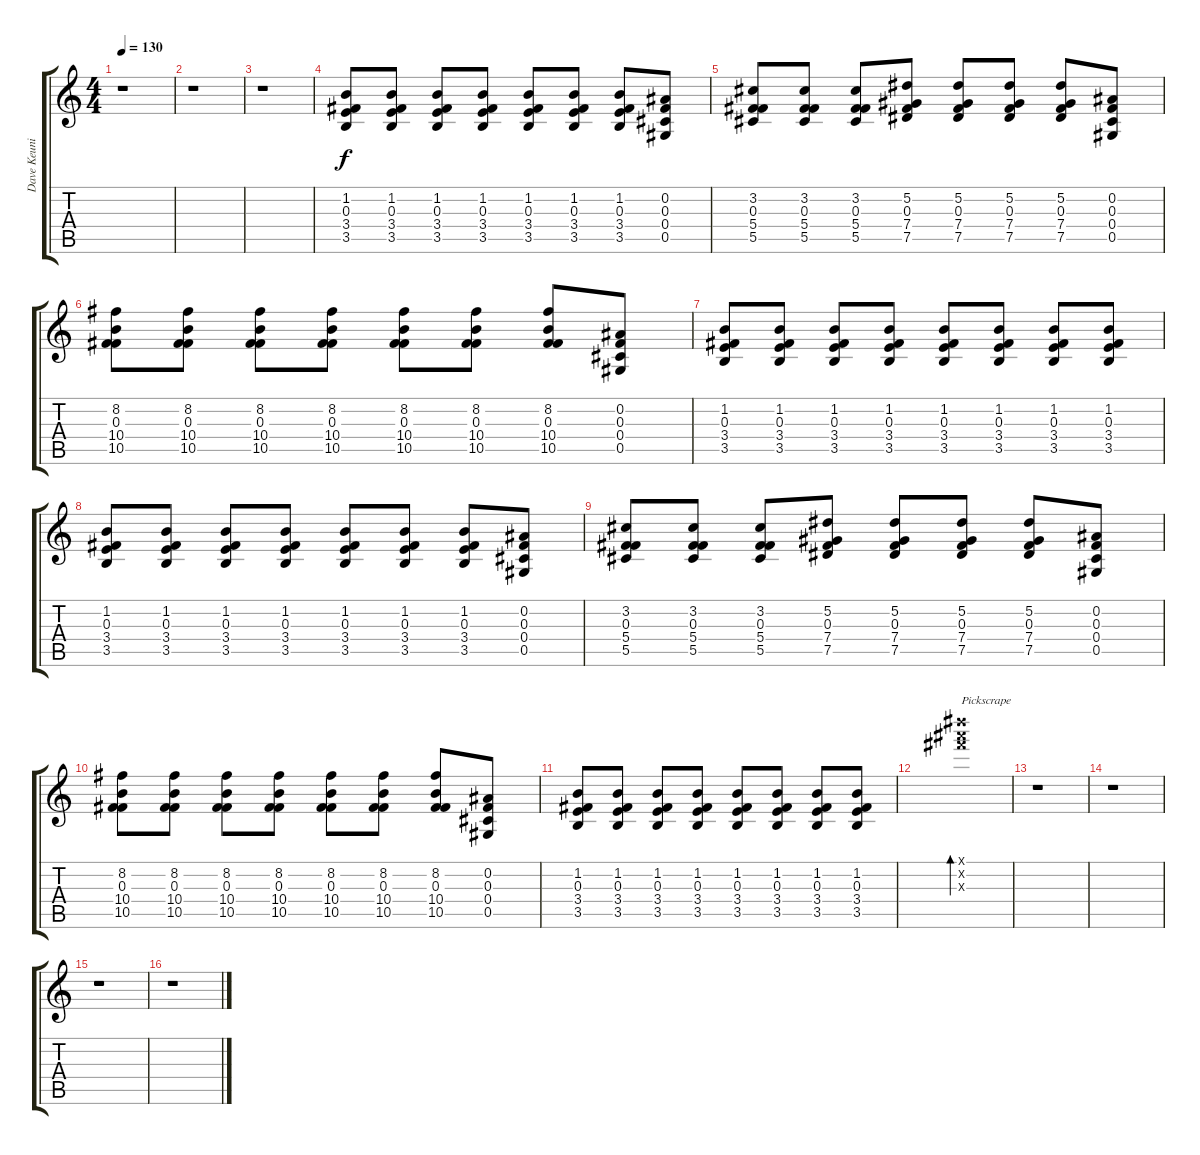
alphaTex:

\track ("Dave Keuning (Backing)" "Dave Keuni") {instrument overdrivenguitar}
\staff {score tabs}
\tuning (Eb4 Bb3 Gb3 Db3 Ab2 Eb2) {hide}
\ts (4 4)
\tempo 130
\clef g2
\ks c
r.1{dy f} |
r.1 |
r.1 |
(1.2 0.3 3.4 3.5).8 (1.2 0.3 3.4 3.5).8 (1.2 0.3 3.4 3.5).8 (1.2 0.3 3.4 3.5).8 (1.2 0.3 3.4 3.5).8 (1.2 0.3 3.4 3.5).8 (1.2 0.3 3.4 3.5).8 (0.2 0.3 0.4 0.5).8 |
(3.2 0.3 5.4 5.5).8 (3.2 0.3 5.4 5.5).8 (3.2 0.3 5.4 5.5).8 (5.2 0.3 7.4 7.5).8 (5.2 0.3 7.4 7.5).8 (5.2 0.3 7.4 7.5).8 (5.2 0.3 7.4 7.5).8 (0.2 0.3 0.4 0.5).8 |
(8.2 0.3 10.4 10.5).8 (8.2 0.3 10.4 10.5).8 (8.2 0.3 10.4 10.5).8 (8.2 0.3 10.4 10.5).8 (8.2 0.3 10.4 10.5).8 (8.2 0.3 10.4 10.5).8 (8.2 0.3 10.4 10.5).8 (0.2 0.3 0.4 0.5).8 |
(1.2 0.3 3.4 3.5).8 (1.2 0.3 3.4 3.5).8 (1.2 0.3 3.4 3.5).8 (1.2 0.3 3.4 3.5).8 (1.2 0.3 3.4 3.5).8 (1.2 0.3 3.4 3.5).8 (1.2 0.3 3.4 3.5).8 (1.2 0.3 3.4 3.5).8 |
(1.2 0.3 3.4 3.5).8 (1.2 0.3 3.4 3.5).8 (1.2 0.3 3.4 3.5).8 (1.2 0.3 3.4 3.5).8 (1.2 0.3 3.4 3.5).8 (1.2 0.3 3.4 3.5).8 (1.2 0.3 3.4 3.5).8 (0.2 0.3 0.4 0.5).8 |
(3.2 0.3 5.4 5.5).8 (3.2 0.3 5.4 5.5).8 (3.2 0.3 5.4 5.5).8 (5.2 0.3 7.4 7.5).8 (5.2 0.3 7.4 7.5).8 (5.2 0.3 7.4 7.5).8 (5.2 0.3 7.4 7.5).8 (0.2 0.3 0.4 0.5).8 |
(8.2 0.3 10.4 10.5).8 (8.2 0.3 10.4 10.5).8 (8.2 0.3 10.4 10.5).8 (8.2 0.3 10.4 10.5).8 (8.2 0.3 10.4 10.5).8 (8.2 0.3 10.4 10.5).8 (8.2 0.3 10.4 10.5).8 (0.2 0.3 0.4 0.5).8 |
(1.2 0.3 3.4 3.5).8 (1.2 0.3 3.4 3.5).8 (1.2 0.3 3.4 3.5).8 (1.2 0.3 3.4 3.5).8 (1.2 0.3 3.4 3.5).8 (1.2 0.3 3.4 3.5).8 (1.2 0.3 3.4 3.5).8 (1.2 0.3 3.4 3.5).8 |
(24.1{x} 24.2{x} 24.3{x}).1{bd 120 txt "Pickscrape"} |
r.1 |
r.1 |
r.1 |
r.1
